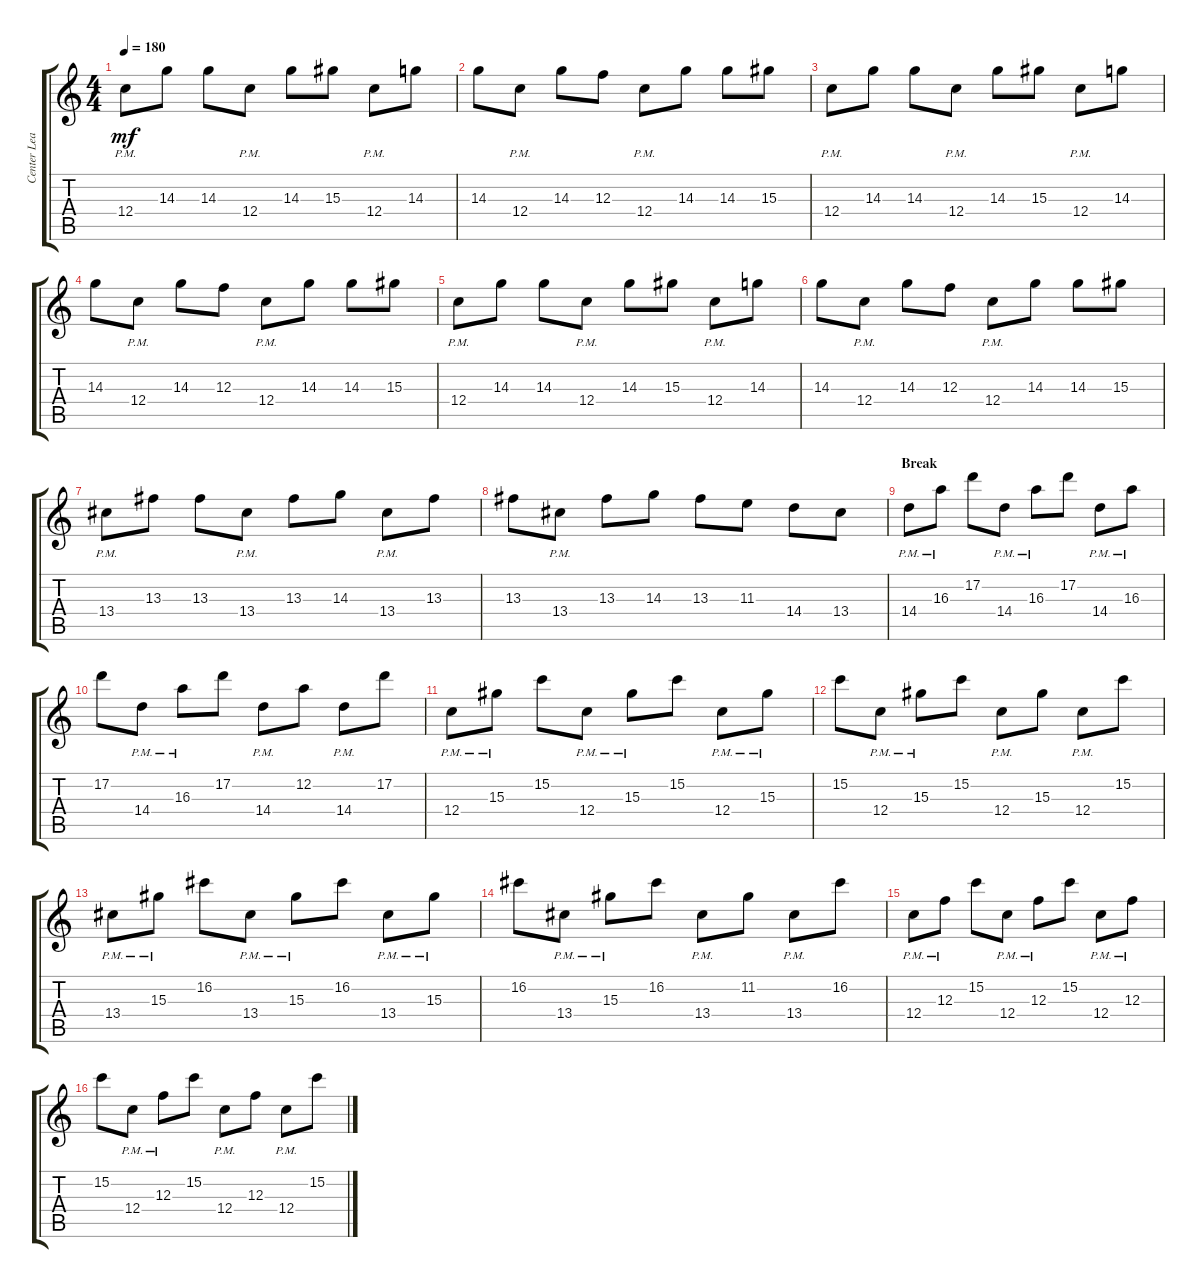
\track ("Center Lead 1" "Center Lea") {instrument overdrivenguitar}
\staff {score tabs}
\tuning (D4 A3 F3 C3 G2 C2) {hide}
\ts (4 4)
\tempo 180
\clef g2
\ks aminor
12.4{pm}.8{dy mf} 14.3.8 14.3.8 12.4{pm}.8 14.3.8 15.3.8 12.4{pm}.8 14.3.8 |
14.3.8 12.4{pm}.8 14.3.8 12.3.8 12.4{pm}.8 14.3.8 14.3.8 15.3.8 |
12.4{pm}.8 14.3.8 14.3.8 12.4{pm}.8 14.3.8 15.3.8 12.4{pm}.8 14.3.8 |
14.3.8 12.4{pm}.8 14.3.8 12.3.8 12.4{pm}.8 14.3.8 14.3.8 15.3.8 |
12.4{pm}.8 14.3.8 14.3.8 12.4{pm}.8 14.3.8 15.3.8 12.4{pm}.8 14.3.8 |
14.3.8 12.4{pm}.8 14.3.8 12.3.8 12.4{pm}.8 14.3.8 14.3.8 15.3.8 |
13.4{pm}.8 13.3.8 13.3.8 13.4{pm}.8 13.3.8 14.3.8 13.4{pm}.8 13.3.8 |
13.3.8 13.4{pm}.8 13.3.8 14.3.8 13.3.8 11.3.8 14.4.8 13.4.8 |
\section ("" "Break")
14.4{pm}.8 16.3{pm}.8 17.2.8 14.4{pm}.8 16.3{pm}.8 17.2.8 14.4{pm}.8 16.3{pm}.8 |
17.2.8 14.4{pm}.8 16.3{pm}.8 17.2.8 14.4{pm}.8 12.2.8 14.4{pm}.8 17.2.8 |
12.4{pm}.8 15.3{pm}.8 15.2.8 12.4{pm}.8 15.3{pm}.8 15.2.8 12.4{pm}.8 15.3{pm}.8 |
15.2.8 12.4{pm}.8 15.3{pm}.8 15.2.8 12.4{pm}.8 15.3.8 12.4{pm}.8 15.2.8 |
13.4{pm}.8 15.3{pm}.8 16.2.8 13.4{pm}.8 15.3{pm}.8 16.2.8 13.4{pm}.8 15.3{pm}.8 |
16.2.8 13.4{pm}.8 15.3{pm}.8 16.2.8 13.4{pm}.8 11.2.8 13.4{pm}.8 16.2.8 |
12.4{pm}.8 12.3{pm}.8 15.2.8 12.4{pm}.8 12.3{pm}.8 15.2.8 12.4{pm}.8 12.3{pm}.8 |
15.2.8 12.4{pm}.8 12.3{pm}.8 15.2.8 12.4{pm}.8 12.3.8 12.4{pm}.8 15.2.8
